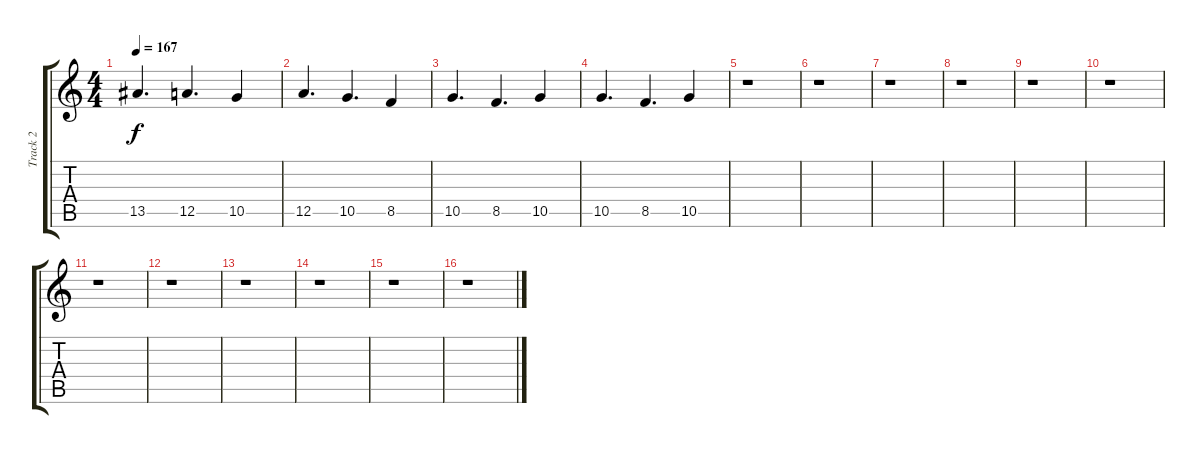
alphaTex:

\track ("Track 2" "Track 2") {instrument acousticguitarnylon}
\staff {score tabs}
\tuning (E4 B3 G3 D3 A2 E2) {hide}
\ts (4 4)
\tempo 167
\clef g2
\ks c
13.5.4{d dy f} 12.5.4{d} 10.5.4 |
12.5.4{d} 10.5.4{d} 8.5.4 |
10.5.4{d} 8.5.4{d} 10.5.4 |
10.5.4{d} 8.5.4{d} 10.5.4 |
r.1 |
r.1 |
r.1 |
r.1 |
r.1 |
r.1 |
r.1 |
r.1 |
r.1 |
r.1 |
r.1 |
r.1
